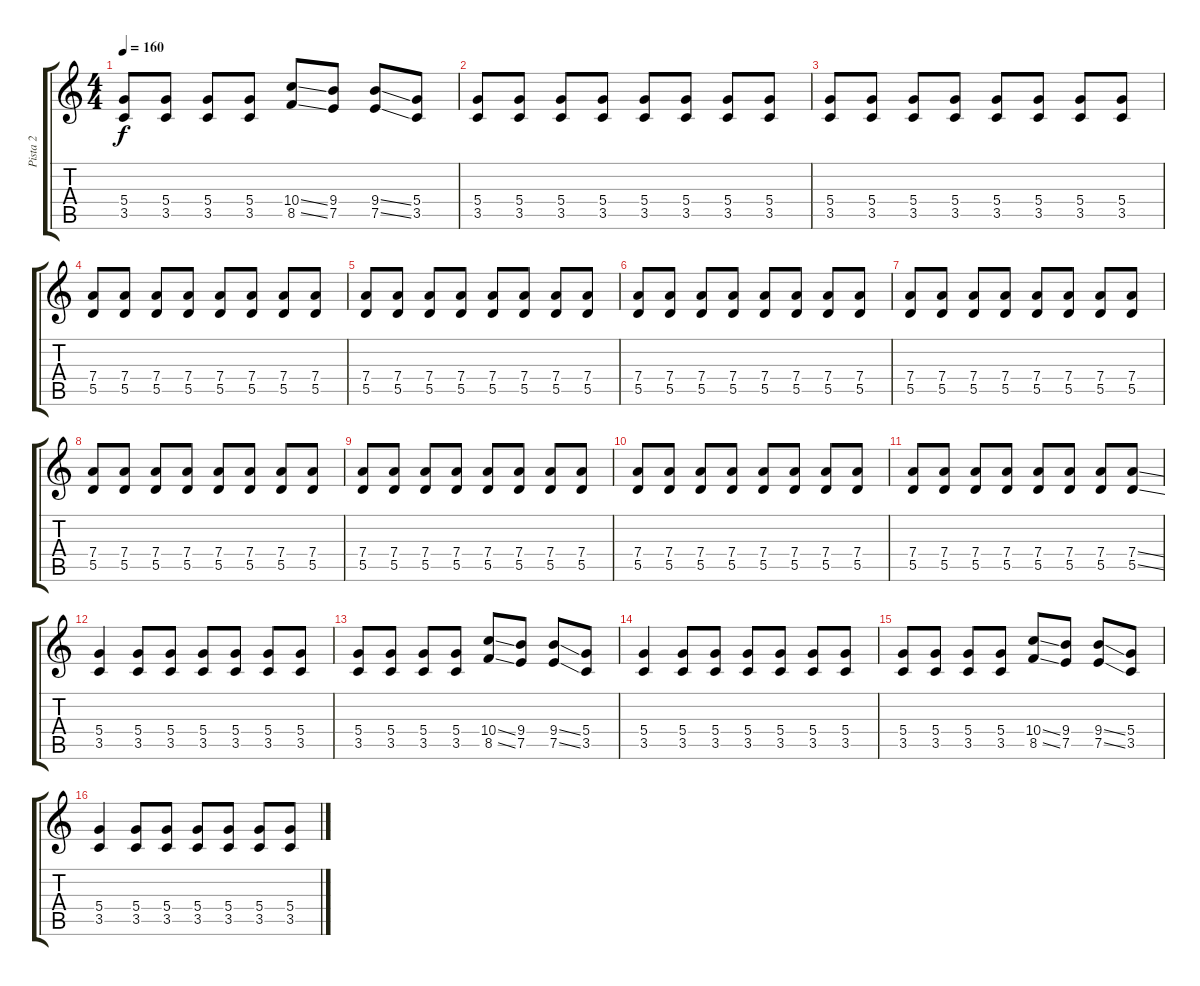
\track ("Pista 2" "Pista 2") {instrument distortionguitar}
\staff {score tabs}
\tuning (E4 B3 G3 D3 A2 E2) {hide}
\ts (4 4)
\tempo 160
\clef g2
\ks c
(5.4 3.5).8{dy f} (5.4 3.5).8 (5.4 3.5).8 (5.4 3.5).8 (10.4{ss} 8.5{ss}).8 (9.4 7.5).8 (9.4{ss} 7.5{ss}).8 (5.4 3.5).8 |
(5.4 3.5).8 (5.4 3.5).8 (5.4 3.5).8 (5.4 3.5).8 (5.4 3.5).8 (5.4 3.5).8 (5.4 3.5).8 (5.4 3.5).8 |
(5.4 3.5).8 (5.4 3.5).8 (5.4 3.5).8 (5.4 3.5).8 (5.4 3.5).8 (5.4 3.5).8 (5.4 3.5).8 (5.4 3.5).8 |
(7.4 5.5).8 (7.4 5.5).8 (7.4 5.5).8 (7.4 5.5).8 (7.4 5.5).8 (7.4 5.5).8 (7.4 5.5).8 (7.4 5.5).8 |
(7.4 5.5).8 (7.4 5.5).8 (7.4 5.5).8 (7.4 5.5).8 (7.4 5.5).8 (7.4 5.5).8 (7.4 5.5).8 (7.4 5.5).8 |
(7.4 5.5).8 (7.4 5.5).8 (7.4 5.5).8 (7.4 5.5).8 (7.4 5.5).8 (7.4 5.5).8 (7.4 5.5).8 (7.4 5.5).8 |
(7.4 5.5).8 (7.4 5.5).8 (7.4 5.5).8 (7.4 5.5).8 (7.4 5.5).8 (7.4 5.5).8 (7.4 5.5).8 (7.4 5.5).8 |
(7.4 5.5).8 (7.4 5.5).8 (7.4 5.5).8 (7.4 5.5).8 (7.4 5.5).8 (7.4 5.5).8 (7.4 5.5).8 (7.4 5.5).8 |
(7.4 5.5).8 (7.4 5.5).8 (7.4 5.5).8 (7.4 5.5).8 (7.4 5.5).8 (7.4 5.5).8 (7.4 5.5).8 (7.4 5.5).8 |
(7.4 5.5).8 (7.4 5.5).8 (7.4 5.5).8 (7.4 5.5).8 (7.4 5.5).8 (7.4 5.5).8 (7.4 5.5).8 (7.4 5.5).8 |
(7.4 5.5).8 (7.4 5.5).8 (7.4 5.5).8 (7.4 5.5).8 (7.4 5.5).8 (7.4 5.5).8 (7.4 5.5).8 (7.4{ss} 5.5{ss}).8 |
(5.4 3.5).4 (5.4 3.5).8 (5.4 3.5).8 (5.4 3.5).8 (5.4 3.5).8 (5.4 3.5).8 (5.4 3.5).8 |
(5.4 3.5).8 (5.4 3.5).8 (5.4 3.5).8 (5.4 3.5).8 (10.4{ss} 8.5{ss}).8 (9.4 7.5).8 (9.4{ss} 7.5{ss}).8 (5.4 3.5).8 |
(5.4 3.5).4 (5.4 3.5).8 (5.4 3.5).8 (5.4 3.5).8 (5.4 3.5).8 (5.4 3.5).8 (5.4 3.5).8 |
(5.4 3.5).8 (5.4 3.5).8 (5.4 3.5).8 (5.4 3.5).8 (10.4{ss} 8.5{ss}).8 (9.4 7.5).8 (9.4{ss} 7.5{ss}).8 (5.4 3.5).8 |
(5.4 3.5).4 (5.4 3.5).8 (5.4 3.5).8 (5.4 3.5).8 (5.4 3.5).8 (5.4 3.5).8 (5.4 3.5).8
